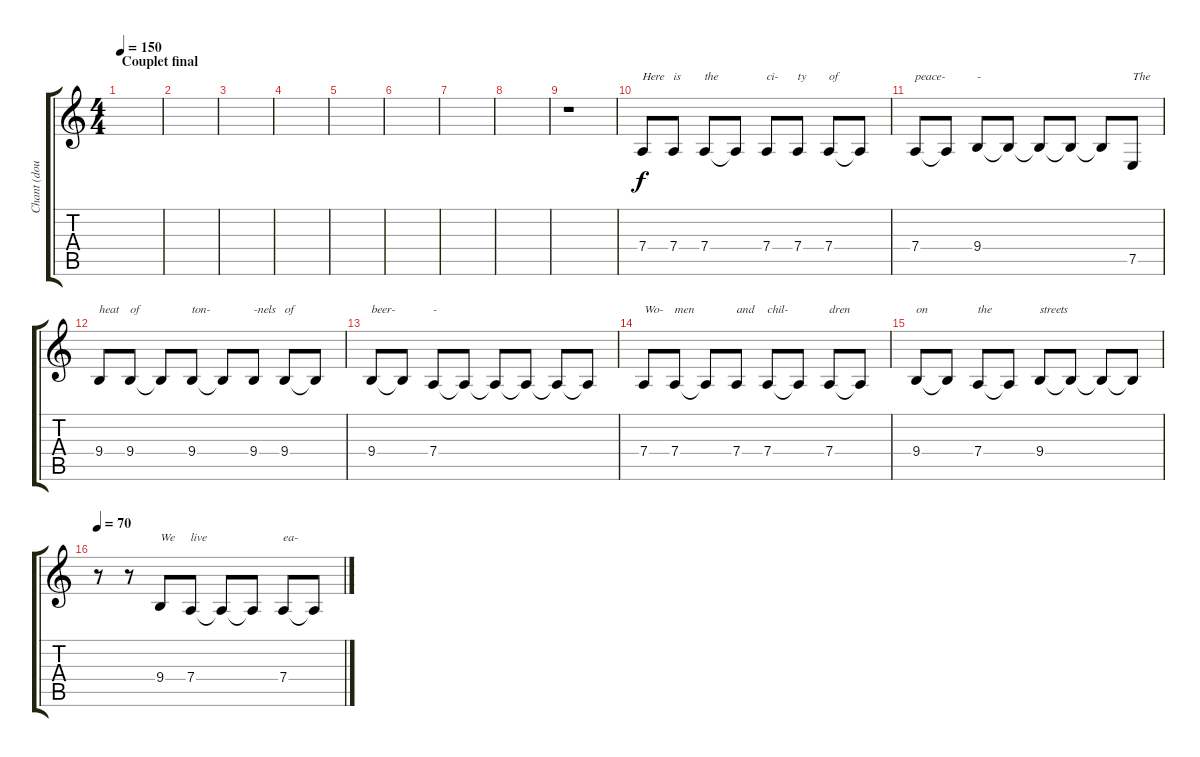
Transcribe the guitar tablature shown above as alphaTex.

\track ("Chant (doublage)" "Chant (dou") {instrument viola}
\staff {score tabs}
\tuning (E4 B3 G3 D3 A2 E2) {hide}
\ts (4 4)
\section ("" "Couplet final")
\tempo 150
\clef g2
\ks c
|
|
|
|
|
|
|
|
r.1 |
7.4.8{txt "Here"} 7.4.8{txt "is"} 7.4.8{txt "the"} 7.4{t}.8 7.4.8{txt "ci-"} 7.4.8{txt "ty"} 7.4.8{txt "of"} 7.4{t}.8 |
7.4.8{txt "peace-"} 7.4{t}.8 9.4.8{txt "-"} 9.4{t}.8 9.4{t}.8 9.4{t}.8 9.4{t}.8 7.5.8{txt "The"} |
9.4.8{txt "heat"} 9.4.8{txt "of"} 9.4{t}.8 9.4.8{txt "ton-"} 9.4{t}.8 9.4.8{txt "-nels"} 9.4.8{txt "of"} 9.4{t}.8 |
9.4.8{txt "beer-"} 9.4{t}.8 7.4.8{txt "-"} 7.4{t}.8 7.4{t}.8 7.4{t}.8 7.4{t}.8 7.4{t}.8 |
7.4.8{txt "Wo-"} 7.4.8{txt "men"} 7.4{t}.8 7.4.8{txt "and"} 7.4.8{txt "chil-"} 7.4{t}.8 7.4.8{txt "dren"} 7.4{t}.8 |
9.4.8{txt "on"} 9.4{t}.8 7.4.8{txt "the"} 7.4{t}.8 9.4.8{txt "streets"} 9.4{t}.8 9.4{t}.8 9.4{t}.8 |
\tempo 70
r.8 r.8 9.4.8{txt "We"} 7.4.8{txt "live"} 7.4{t}.8 7.4{t}.8 7.4.8{txt "ea-"} 7.4{t}.8
